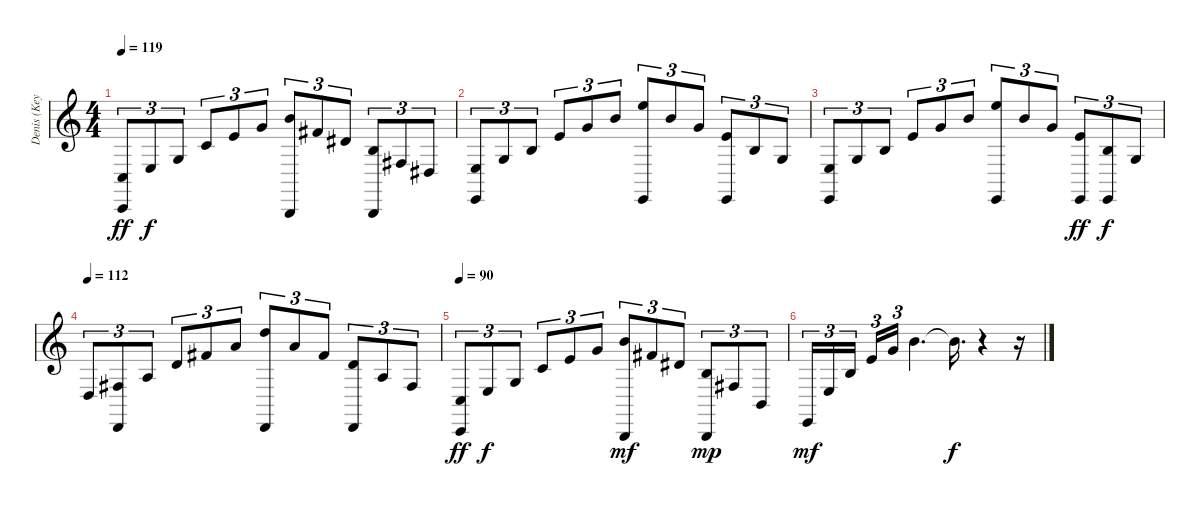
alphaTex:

\track ("Denis (Keyboard)" "Denis (Key") {instrument synthstrings2}
\staff {score}
\tuning (E4 B3 G3 D3 A2 B1) {hide}
\ts (4 4)
\tempo 119
\clef g2
\ks c
(3.5 1.6).8{tu (3 2) dy ff} 7.5.8{tu (3 2) dy f} 5.4.8{tu (3 2)} 5.3.8{tu (3 2)} 5.2.8{tu (3 2)} 3.1.8{tu (3 2)} (7.1 0.6).8{tu (3 2)} 7.2.8{tu (3 2)} 8.3.8{tu (3 2)} (0.2 0.6).8{tu (3 2)} 4.4.8{tu (3 2)} 1.4.8{tu (3 2)} |
(2.4 5.6).8{tu (3 2)} 0.3.8{tu (3 2)} 0.2.8{tu (3 2)} 0.1.8{tu (3 2)} 3.1.8{tu (3 2)} 7.1.8{tu (3 2)} (12.1 5.6).8{tu (3 2)} 12.2.8{tu (3 2)} 12.3.8{tu (3 2)} (0.1 5.6).8{tu (3 2)} 0.2.8{tu (3 2)} 0.3.8{tu (3 2)} |
(2.4 5.6).8{tu (3 2)} 0.3.8{tu (3 2)} 0.2.8{tu (3 2)} 0.1.8{tu (3 2)} 3.1.8{tu (3 2)} 7.1.8{tu (3 2)} (12.1 5.6).8{tu (3 2)} 12.2.8{tu (3 2)} 12.3.8{tu (3 2)} (0.1 5.6).8{tu (3 2) dy ff} (0.2 5.6).8{tu (3 2) dy f} 0.3.8{tu (3 2)} |
\tempo 112
0.4.8{tu (3 2)} (4.4 3.6).8{tu (3 2)} 2.3.8{tu (3 2)} 3.2.8{tu (3 2)} 2.1.8{tu (3 2)} 5.1.8{tu (3 2)} (10.1 3.6).8{tu (3 2)} 10.2.8{tu (3 2)} 11.3.8{tu (3 2)} (12.4 3.6).8{tu (3 2)} 12.5.8{tu (3 2)} 9.5.8{tu (3 2)} |
\tempo 90
(3.5 1.6).8{tu (3 2) dy ff volume 0} 7.5.8{tu (3 2) dy f} 5.4.8{tu (3 2)} 5.3.8{tu (3 2)} 5.2.8{tu (3 2)} 3.1.8{tu (3 2)} (7.1 0.6).8{tu (3 2) dy mf} 7.2.8{tu (3 2)} 8.3.8{tu (3 2)} (0.2 0.6).8{tu (3 2) dy mp} 4.4.8{tu (3 2)} 2.5.8{tu (3 2)} |
5.6.16{tu (3 2) dy mf} 2.4.16{tu (3 2)} 0.2.16{tu (3 2) beam splitsecondary} 0.1.16{tu (3 2)} 3.1.16{tu (3 2)} 7.1.4{d} 7.1{t}.16{d dy f} r.4 r.16
